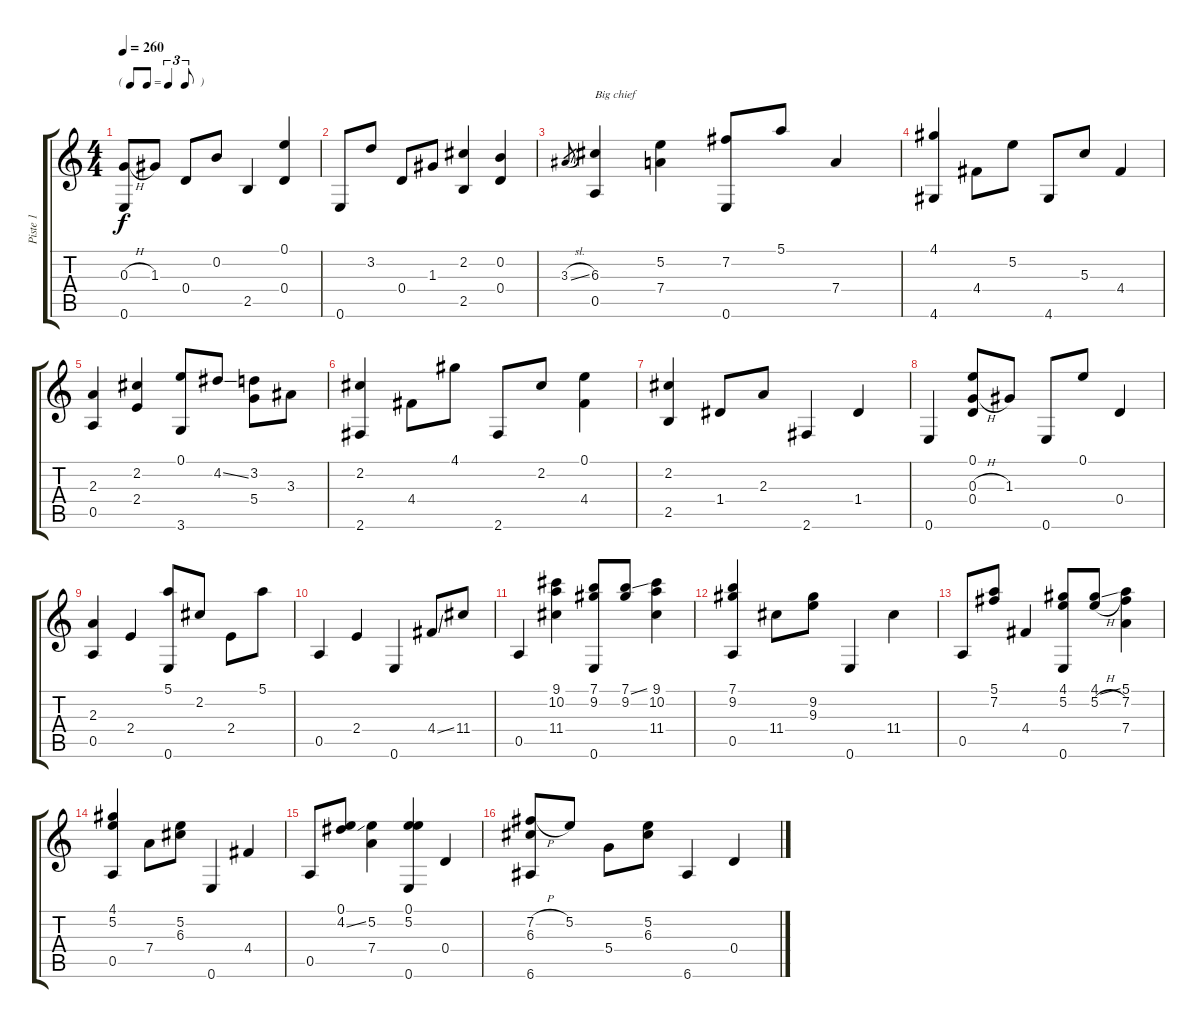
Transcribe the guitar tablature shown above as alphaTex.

\track ("Piste 1" "Piste 1") {instrument acousticguitarsteel}
\staff {score tabs}
\tuning (E4 B3 G3 D3 A2 E2) {hide}
\ts (4 4)
\tf triplet8th
\tempo 260
\clef g2
\ks c
(0.3{h} 0.6).8{dy f} 1.3.8 0.4.8 0.2.8 2.5.4 (0.1 0.4).4 |
0.6.8 3.2.8 0.4.8 1.3.8 (2.2 2.5).4 (0.2 0.4).4 |
3.3{sl}.8{gr} (6.3 0.5).4{txt "Big chief"} (5.2 7.4).4 (7.2 0.6).8 5.1.8 7.4.4 |
(4.1 4.6).4 4.4.8 5.2.8 4.6.8 5.3.8 4.4.4 |
(2.3 0.5).4 (2.2 2.4).4 (0.1 3.6).8 4.2{ss}.8 (3.2 5.4).8 3.3.8 |
(2.2 2.6).4 4.4.8 4.1.8 2.6.8 2.2.8 (0.1 4.4).4 |
(2.2 2.5).4 1.4.8 2.3.8 2.6.4 1.4.4 |
0.6.4 (0.1 0.3{h} 0.4).8 1.3.8 0.6.8 0.1.8 0.4.4 |
(2.3 0.5).4 2.4.4 (5.1 0.6).8 2.2.8 2.4.8 5.1.8 |
0.5.4 2.4.4 0.6.4 4.4{ss}.8 11.4.8 |
0.5.4 (9.1 10.2 11.4).4 (7.1 9.2 0.6).8 (7.1{ss} 9.2).8 (9.1 10.2 11.4).4 |
(7.1 9.2 0.5).4 11.4.8 (9.2 9.3).8 0.6.4 11.4.4 |
0.5.8 (5.1 7.2).8 4.4.4 (4.1 5.2 0.6).8 (4.1{ss} 5.2{h}).8 (5.1 7.2 7.4).4 |
(4.1 5.2 0.5).4 7.4.8 (5.2 6.3).8 0.6.4 4.4.4 |
0.5.8 (0.1 4.2{ss}).8 (5.2 7.4).4 (0.1 5.2 0.6).4 0.4.4 |
(7.2{h} 6.3 6.6).8 5.2.8 5.4.8 (5.2 6.3).8 6.6.4 0.4.4
